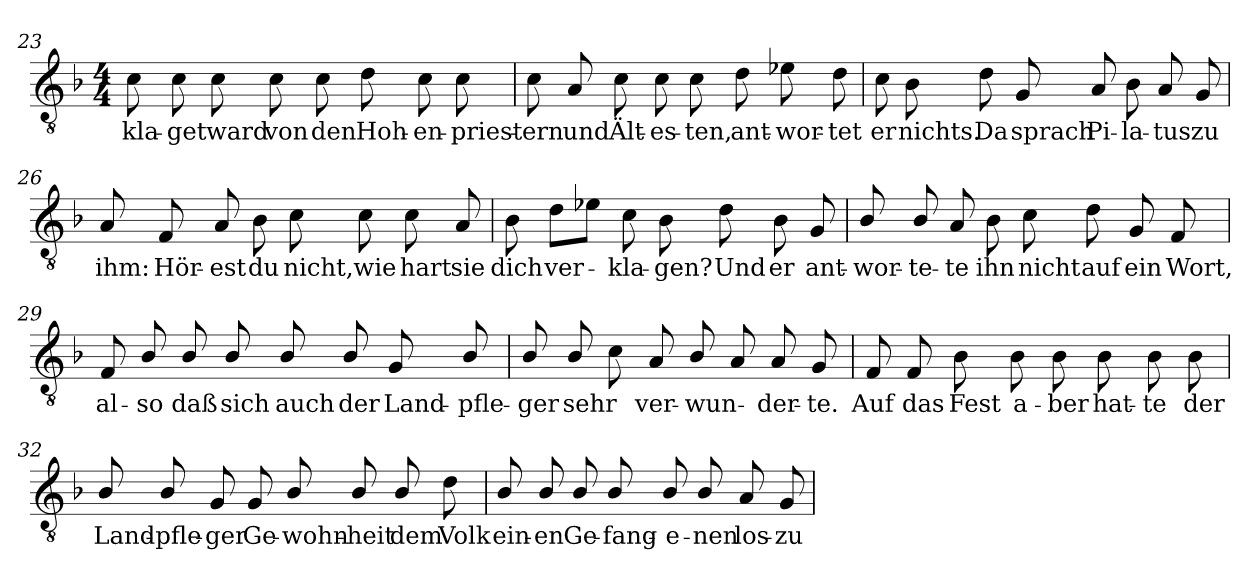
**kern	**text
*part1	*part1
*staff1	*staff1
*clefGv2	*
*k[b-]	*
*F:	*
*M4/4	*
=23	=23
!	!LO:LY:b:color=#000000
8ci\	-kla-
!	!LO:LY:b:color=#000000
8ci\	-get
!	!LO:LY:b:color=#000000
8ci\	ward
!	!LO:LY:b:color=#000000
8ci\	von
!	!LO:LY:b:color=#000000
8ci\	den
!	!LO:LY:b:color=#000000
8di\	Hoh-
!	!LO:LY:b:color=#000000
8ci\	-en-
!	!LO:LY:b:color=#000000
8ci\	-priest-
=24	=24
!	!LO:LY:b:color=#000000
8ci\	-ern
!	!LO:LY:b:color=#000000
8Ai/	und
!	!LO:LY:b:color=#000000
8ci\	Ält-
!	!LO:LY:b:color=#000000
8ci\	-es-
!	!LO:LY:b:color=#000000
8ci\	-ten,
!	!LO:LY:b:color=#000000
8di\	ant-
!	!LO:LY:b:color=#000000
8e-Xi\	-wor-
!	!LO:LY:b:color=#000000
8di\	-tet
!!LO:LB:g=z
=25	=25
!	!LO:LY:b:color=#000000
8ci\	er
!	!LO:LY:b:color=#000000
8B-i\	nichts.
!	!LO:LY:b:color=#000000
8di\	Da
!	!LO:LY:b:color=#000000
8Gi/	sprach
!	!LO:LY:b:color=#000000
8Ai/	Pi-
!	!LO:LY:b:color=#000000
8B-i\	-la-
!	!LO:LY:b:color=#000000
8Ai/	-tus
!	!LO:LY:b:color=#000000
8Gi/	zu
=26	=26
!	!LO:LY:b:color=#000000
8Ai/	ihm:
!	!LO:LY:b:color=#000000
8Fi/	Hör-
!	!LO:LY:b:color=#000000
8Ai/	-est
!	!LO:LY:b:color=#000000
8B-i\	du
!	!LO:LY:b:color=#000000
8ci\	nicht,
!	!LO:LY:b:color=#000000
8ci\	wie
!	!LO:LY:b:color=#000000
8ci\	hart
!	!LO:LY:b:color=#000000
8Ai/	sie
=27	=27
!	!LO:LY:b:color=#000000
8B-i\	dich
!	!LO:LY:b:color=#000000
8di\L	ver-
8e-Xi\J	.
!	!LO:LY:b:color=#000000
8ci\	-kla-
!	!LO:LY:b:color=#000000
8B-i\	-gen?
!	!LO:LY:b:color=#000000
8di\	Und
!	!LO:LY:b:color=#000000
8B-i\	er
!	!LO:LY:b:color=#000000
8Gi/	ant-
=28	=28
!	!LO:LY:b:color=#000000
8B-i/	-wor-
!	!LO:LY:b:color=#000000
8B-i/	-te-
!	!LO:LY:b:color=#000000
8Ai/	-te
!	!LO:LY:b:color=#000000
8B-i\	ihn
!	!LO:LY:b:color=#000000
8ci\	nicht
!	!LO:LY:b:color=#000000
8di\	auf
!	!LO:LY:b:color=#000000
8Gi/	ein
!	!LO:LY:b:color=#000000
8Fi/	Wort,
!!LO:LB:g=z
=29	=29
!	!LO:LY:b:color=#000000
8Fi/	al-
!	!LO:LY:b:color=#000000
8B-i/	-so
!	!LO:LY:b:color=#000000
8B-i/	daß
!	!LO:LY:b:color=#000000
8B-i/	sich
!	!LO:LY:b:color=#000000
8B-i/	auch
!	!LO:LY:b:color=#000000
8B-i/	der
!	!LO:LY:b:color=#000000
8Gi/	Land-
!	!LO:LY:b:color=#000000
8B-i/	-pfle-
=30	=30
!	!LO:LY:b:color=#000000
8B-i/	-ger
!	!LO:LY:b:color=#000000
8B-i/	sehr
8ci\	.
!	!LO:LY:b:color=#000000
8Ai/	ver-
!	!LO:LY:b:color=#000000
8B-i/	-wun-
8Ai/	.
!	!LO:LY:b:color=#000000
8Ai/	-der-
!	!LO:LY:b:color=#000000
8Gi/	-te.
=31	=31
!	!LO:LY:b:color=#000000
8Fi/	Auf
!	!LO:LY:b:color=#000000
8Fi/	das
!	!LO:LY:b:color=#000000
8B-i\	Fest
!	!LO:LY:b:color=#000000
8B-i\	a-
!	!LO:LY:b:color=#000000
8B-i\	-ber
!	!LO:LY:b:color=#000000
8B-i\	hat-
!	!LO:LY:b:color=#000000
8B-i\	-te
!	!LO:LY:b:color=#000000
8B-i\	der
=32	=32
!	!LO:LY:b:color=#000000
8B-i/	Land-
!	!LO:LY:b:color=#000000
8B-i/	-pfle-
!	!LO:LY:b:color=#000000
8Gi/	-ger
!	!LO:LY:b:color=#000000
8Gi/	Ge-
!	!LO:LY:b:color=#000000
8B-i/	-wohn-
!	!LO:LY:b:color=#000000
8B-i/	-heit
!	!LO:LY:b:color=#000000
8B-i/	dem
!	!LO:LY:b:color=#000000
8di\	Volk
!!LO:LB:g=z
=33	=33
!	!LO:LY:b:color=#000000
8B-i/	ein-
!	!LO:LY:b:color=#000000
8B-i/	-en
!	!LO:LY:b:color=#000000
8B-i/	Ge-
!	!LO:LY:b:color=#000000
8B-i/	-fang-
!	!LO:LY:b:color=#000000
8B-i/	-e-
!	!LO:LY:b:color=#000000
8B-i/	-nen
!	!LO:LY:b:color=#000000
8Ai/	los-
!	!LO:LY:b:color=#000000
8Gi/	-zu-
=	=
*-	*-
